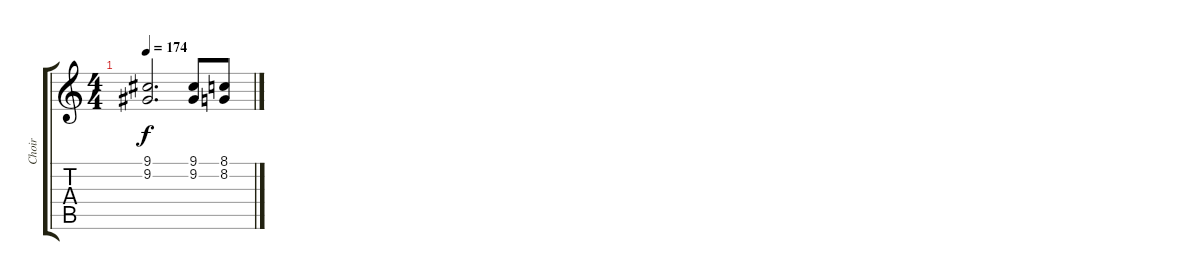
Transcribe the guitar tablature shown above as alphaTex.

\track ("Choir" "Choir") {instrument choiraahs}
\staff {score tabs}
\tuning (E4 B3 G3 D3 A2 E2) {hide}
\ts (4 4)
\tempo 174
\clef g2
\ks c
(9.1{t} 9.2{t}).2{d dy f} (9.1 9.2).8 (8.1 8.2).8
